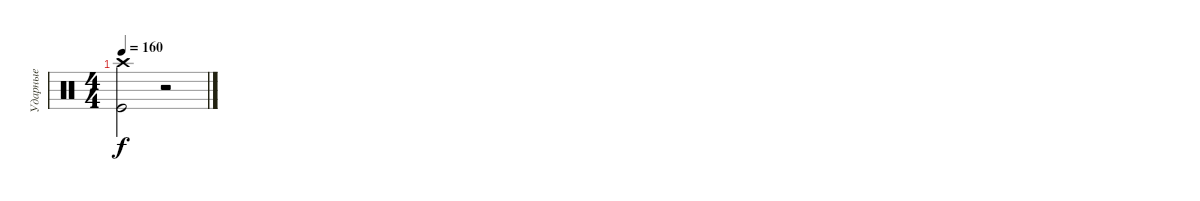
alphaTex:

\track ("Ударные" "Ударные") {instrument percussion}
\staff {score}
\articulation defaults
\ts (4 4)
\tempo 160
\clef neutral
\ks c
("Kick (hit)" "Crash high (hit)").2{dy f} r.2
